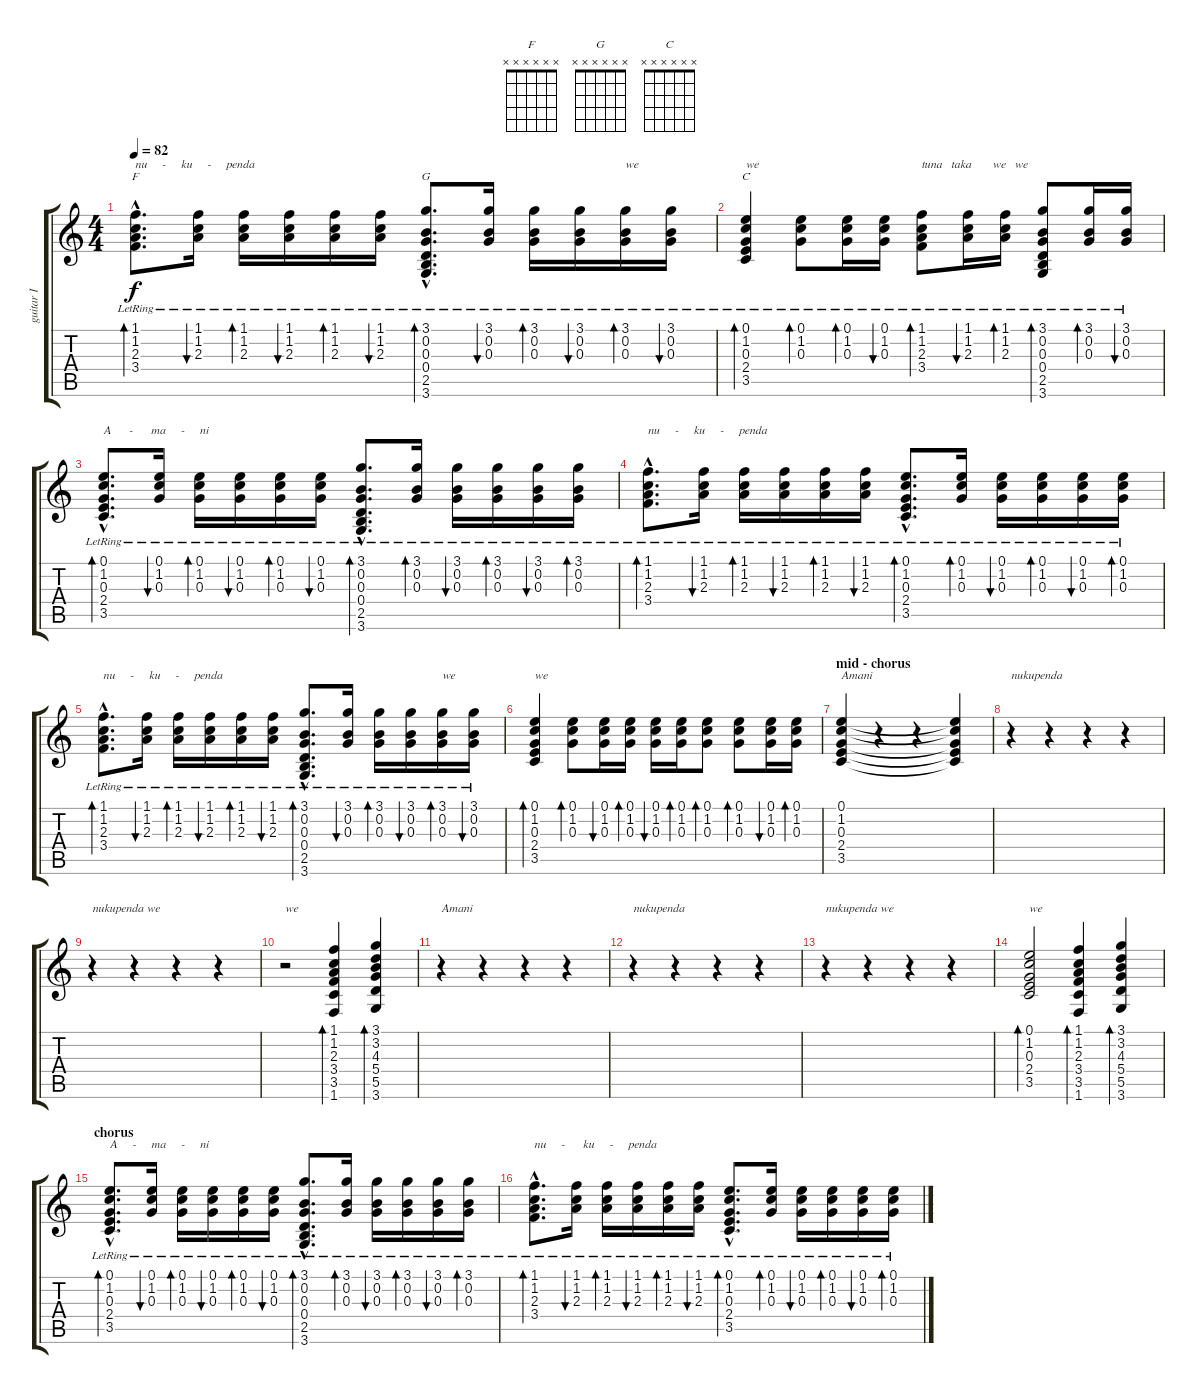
\track ("guitar I" "guitar I") {instrument acousticguitarsteel}
\staff {score tabs}
\tuning (E4 B3 G3 D3 A2 E2) {hide}
\chord ("F" x x x x x x) {firstfret 0}
\chord ("G" x x x x x x) {firstfret 0}
\chord ("C" x x x x x x) {firstfret 0}
\ts (4 4)
\tempo 82
\clef g2
\ks c
(1.1{hac lr} 1.2{hac lr} 2.3{hac lr} 3.4{hac lr}).8{d bd 60 ch "F" txt "nu     -     ku     -     penda" dy f} (1.1{lr} 1.2{lr} 2.3{lr}).16{bu 60} (1.1{lr} 1.2{lr} 2.3{lr}).16{bd 60} (1.1{lr} 1.2{lr} 2.3{lr}).16{bu 60} (1.1{lr} 1.2{lr} 2.3{lr}).16{bd 60} (1.1{lr} 1.2{lr} 2.3{lr}).16{bu 60} (3.1{hac lr} 0.2{hac lr} 0.3{hac lr} 0.4{hac lr} 2.5{hac lr} 3.6{hac lr}).8{d bd 60 ch "G"} (3.1{lr} 0.2{lr} 0.3{lr}).16{bu 60} (3.1{lr} 0.2{lr} 0.3{lr}).16{bd 60} (3.1{lr} 0.2{lr} 0.3{lr}).16{bu 60} (3.1{lr} 0.2{lr} 0.3{lr}).16{bd 60 txt "we"} (3.1{lr} 0.2{lr} 0.3{lr}).16{bu 60} |
(0.1{lr} 1.2{lr} 0.3{lr} 2.4{lr} 3.5{lr}).4{bd 60 ch "C" txt "we"} (0.1{lr} 1.2{lr} 0.3{lr}).8{bd 60} (0.1{lr} 1.2{lr} 0.3{lr}).16{bd 60} (0.1{lr} 1.2{lr} 0.3{lr}).16{bu 60} (1.1{lr} 1.2{lr} 2.3{lr} 3.4{lr}).8{bd 60 txt "tuna   taka       we   we"} (1.1{lr} 1.2{lr} 2.3{lr}).16{bu 60} (1.1{lr} 1.2{lr} 2.3{lr}).16{bd 60} (3.1{lr} 0.2{lr} 0.3{lr} 0.4{lr} 2.5{lr} 3.6{lr}).8{bd 60} (3.1{lr} 0.2{lr} 0.3{lr}).16{bd 60} (3.1{lr} 0.2{lr} 0.3{lr}).16{bu 60} |
(0.1{hac lr} 1.2{hac lr} 0.3{hac lr} 2.4{hac lr} 3.5{hac lr}).8{d bd 60 txt "A      -      ma     -     ni"} (0.1{lr} 1.2{lr} 0.3{lr}).16{bu 60} (0.1{lr} 1.2{lr} 0.3{lr}).16{bd 60} (0.1{lr} 1.2{lr} 0.3{lr}).16{bu 60} (0.1{lr} 1.2{lr} 0.3{lr}).16{bd 60} (0.1{lr} 1.2{lr} 0.3{lr}).16{bu 60} (3.1{hac lr} 0.2{hac lr} 0.3{hac lr} 0.4{hac lr} 2.5{hac lr} 3.6{hac lr}).8{d bd 60} (3.1{lr} 0.2{lr} 0.3{lr}).16{bd 60} (3.1{lr} 0.2{lr} 0.3{lr}).16{bu 60} (3.1{lr} 0.2{lr} 0.3{lr}).16{bd 60} (3.1{lr} 0.2{lr} 0.3{lr}).16{bu 60} (3.1{lr} 0.2{lr} 0.3{lr}).16{bd 60} |
(1.1{hac lr} 1.2{hac lr} 2.3{hac lr} 3.4{hac lr}).8{d bd 60 txt "nu     -     ku     -     penda"} (1.1{lr} 1.2{lr} 2.3{lr}).16{bu 60} (1.1{lr} 1.2{lr} 2.3{lr}).16{bd 60} (1.1{lr} 1.2{lr} 2.3{lr}).16{bu 60} (1.1{lr} 1.2{lr} 2.3{lr}).16{bd 60} (1.1{lr} 1.2{lr} 2.3{lr}).16{bu 60} (0.1{hac lr} 1.2{hac lr} 0.3{hac lr} 2.4{hac lr} 3.5{hac lr}).8{d bd 60} (0.1{lr} 1.2{lr} 0.3{lr}).16{bd 60} (0.1{lr} 1.2{lr} 0.3{lr}).16{bu 60} (0.1{lr} 1.2{lr} 0.3{lr}).16{bd 60} (0.1{lr} 1.2{lr} 0.3{lr}).16{bu 60} (0.1{lr} 1.2{lr} 0.3{lr}).16{bd 60} |
(1.1{hac lr} 1.2{hac lr} 2.3{hac lr} 3.4{hac lr}).8{d bd 60 txt "nu     -     ku     -     penda"} (1.1{lr} 1.2{lr} 2.3{lr}).16{bu 60} (1.1{lr} 1.2{lr} 2.3{lr}).16{bd 60} (1.1{lr} 1.2{lr} 2.3{lr}).16{bu 60} (1.1{lr} 1.2{lr} 2.3{lr}).16{bd 60} (1.1{lr} 1.2{lr} 2.3{lr}).16{bu 60} (3.1{hac lr} 0.2{hac lr} 0.3{hac lr} 0.4{hac lr} 2.5{hac lr} 3.6{hac lr}).8{d bd 60} (3.1{lr} 0.2{lr} 0.3{lr}).16{bu 60} (3.1{lr} 0.2{lr} 0.3{lr}).16{bd 60} (3.1{lr} 0.2{lr} 0.3{lr}).16{bu 60} (3.1{lr} 0.2{lr} 0.3{lr}).16{bd 60 txt "we"} (3.1{lr} 0.2{lr} 0.3{lr}).16{bu 60} |
(0.1 1.2 0.3 2.4 3.5).4{bd 60 txt "we"} (0.1 1.2 0.3).8{bd 60} (0.1 1.2 0.3).16{bu 60} (0.1 1.2 0.3).16{bd 60} (0.1 1.2 0.3).16{bu 60} (0.1 1.2 0.3).16{bd 60} (0.1 1.2 0.3).8{bd 60} (0.1 1.2 0.3).8{bd 60} (0.1 1.2 0.3).16{bu 60} (0.1 1.2 0.3).16{bd 60} |
\section ("" "mid - chorus")
(0.1 1.2 0.3 2.4 3.5).4{txt "Amani"} r.4 r.4 (0.1{t} 1.2{t} 0.3{t} 2.4{t} 3.5{t}).4 |
r.4{txt "nukupenda"} r.4 r.4 r.4 |
r.4{txt "nukupenda we"} r.4 r.4 r.4 |
r.2{txt "we"} (1.1 1.2 2.3 3.4 3.5 1.6).4{bd 60} (3.1 3.2 4.3 5.4 5.5 3.6).4{bd 60} |
r.4{txt "Amani"} r.4 r.4 r.4 |
r.4{txt "nukupenda"} r.4 r.4 r.4 |
r.4{txt "nukupenda we"} r.4 r.4 r.4 |
(0.1 1.2 0.3 2.4 3.5).2{bd 60 txt "we"} (1.1 1.2 2.3 3.4 3.5 1.6).4{bd 60} (3.1 3.2 4.3 5.4 5.5 3.6).4{bd 60} |
\section ("" "chorus")
(0.1{hac lr} 1.2{hac lr} 0.3{hac lr} 2.4{hac lr} 3.5{hac lr}).8{d bd 60 txt "A     -     ma     -     ni"} (0.1{lr} 1.2{lr} 0.3{lr}).16{bu 60} (0.1{lr} 1.2{lr} 0.3{lr}).16{bd 60} (0.1{lr} 1.2{lr} 0.3{lr}).16{bu 60} (0.1{lr} 1.2{lr} 0.3{lr}).16{bd 60} (0.1{lr} 1.2{lr} 0.3{lr}).16{bu 60} (3.1{hac lr} 0.2{hac lr} 0.3{hac lr} 0.4{hac lr} 2.5{hac lr} 3.6{hac lr}).8{d bd 60} (3.1{lr} 0.2{lr} 0.3{lr}).16{bd 60} (3.1{lr} 0.2{lr} 0.3{lr}).16{bu 60} (3.1{lr} 0.2{lr} 0.3{lr}).16{bd 60} (3.1{lr} 0.2{lr} 0.3{lr}).16{bu 60} (3.1{lr} 0.2{lr} 0.3{lr}).16{bd 60} |
(1.1{hac lr} 1.2{hac lr} 2.3{hac lr} 3.4{hac lr}).8{d bd 60 txt "nu     -      ku     -     penda"} (1.1{lr} 1.2{lr} 2.3{lr}).16{bu 60} (1.1{lr} 1.2{lr} 2.3{lr}).16{bd 60} (1.1{lr} 1.2{lr} 2.3{lr}).16{bu 60} (1.1{lr} 1.2{lr} 2.3{lr}).16{bd 60} (1.1{lr} 1.2{lr} 2.3{lr}).16{bu 60} (0.1{hac lr} 1.2{hac lr} 0.3{hac lr} 2.4{hac lr} 3.5{hac lr}).8{d bd 60} (0.1{lr} 1.2{lr} 0.3{lr}).16{bd 60} (0.1{lr} 1.2{lr} 0.3{lr}).16{bu 60} (0.1{lr} 1.2{lr} 0.3{lr}).16{bd 60} (0.1{lr} 1.2{lr} 0.3{lr}).16{bu 60} (0.1{lr} 1.2{lr} 0.3{lr}).16{bd 60}
